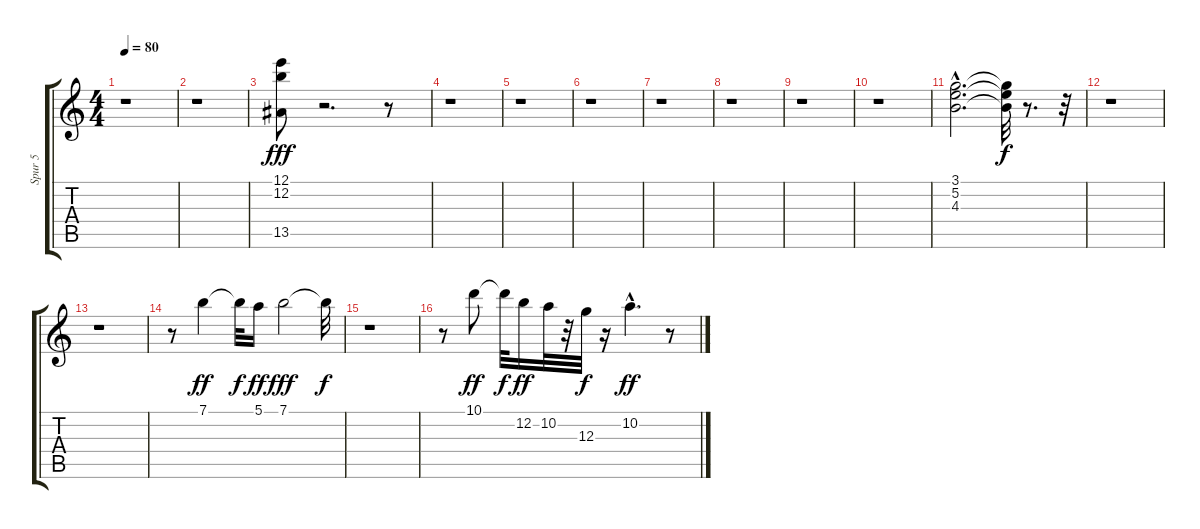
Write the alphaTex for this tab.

\track ("Spur 5" "Spur 5") {instrument distortionguitar}
\staff {score tabs}
\tuning (E4 B3 G3 D3 A2 E2) {hide}
\ts (4 4)
\tempo 80
\clef g2
\ks c
r.1{dy f} |
r.1 |
(12.1 12.2 13.5).8{dy fff} r.2{d} r.8 |
r.1 |
r.1 |
r.1 |
r.1 |
r.1 |
r.1 |
r.1 |
(3.1{hac} 5.2{hac} 4.3{hac}).2{d} (3.1{t} 5.2{t} 4.3{t}).32{dy f} r.8{d} r.32 |
r.1 |
r.1 |
r.8 7.1.4{dy ff} 7.1{t}.32{dy f} 5.1.16{dy ff} 7.1.2{dy fff} 7.1{t}.32{dy f} |
r.1 |
r.8 10.1.8{dy ff} 10.1{t}.32{dy f} 12.2.16{dy ff} 10.2.32 r.32 12.3.32{dy f} r.16 10.2{hac}.4{d dy ff} r.8
